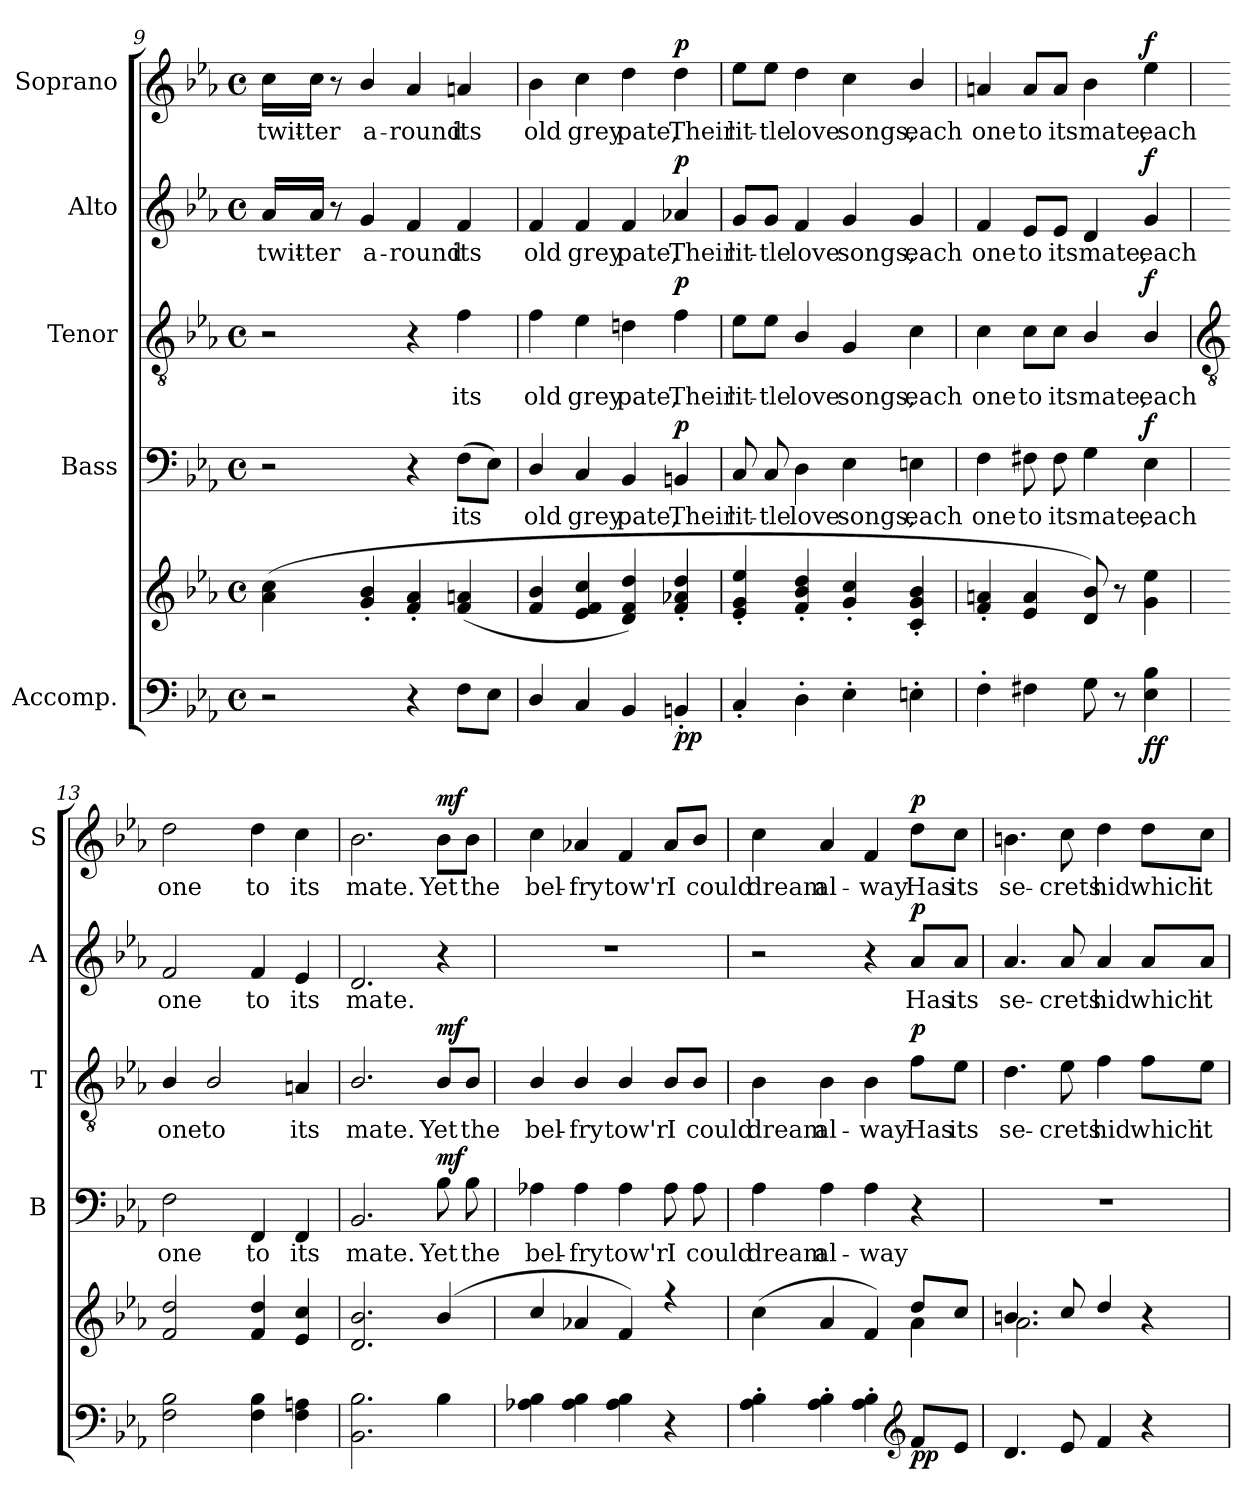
**kern	**kern	**dynam	**kern	**text	**dynam	**kern	**text	**dynam	**kern	**text	**dynam	**kern	**text	**dynam
*part5	*part5	*part5	*part4	*part4	*part4	*part3	*part3	*part3	*part2	*part2	*part2	*part1	*part1	*part1
*staff6	*staff5	*staff5/6	*staff4	*staff4	*staff4	*staff3	*staff3	*staff3	*staff2	*staff2	*staff2	*staff1	*staff1	*staff1
*I"Accomp.	*	*	*I"Bass	*	*	*I"Tenor	*	*	*I"Alto	*	*	*I"Soprano	*	*
*	*	*	*I'B	*	*	*I'T	*	*	*I'A	*	*	*I'S	*	*
!!LO:LB:g=z
*clefF4	*clefG2	*	*clefF4	*	*	*clefGv2	*	*	*clefG2	*	*	*clefG2	*	*
*k[b-e-a-]	*k[b-e-a-]	*	*k[b-e-a-]	*	*	*k[b-e-a-]	*	*	*k[b-e-a-]	*	*	*k[b-e-a-]	*	*
*E-:	*E-:	*	*E-:	*	*	*E-:	*	*	*E-:	*	*	*E-:	*	*
*M4/4	*M4/4	*	*M4/4	*	*	*M4/4	*	*	*M4/4	*	*	*M4/4	*	*
*met(c)	*met(c)	*	*met(c)	*	*	*met(c)	*	*	*met(c)	*	*	*met(c)	*	*
=9	=9	=9	=9	=9	=9	=9	=9	=9	=9	=9	=9	=9	=9	=9
!	!	!	!	!	!	!	!	!	!	!LO:LY:b	!	!	!LO:LY:b	!
2r	(<4a- 4cc	.	2r	.	.	2r	.	.	16a-/LL	twit-	.	16cc\LL	twit-	.
!	!	!	!	!	!	!	!	!	!	!LO:LY:b	!	!	!LO:LY:b	!
.	.	.	.	.	.	.	.	.	16a-/JJ	-ter	.	16cc\JJ	-ter	.
.	.	.	.	.	.	.	.	.	8r	.	.	8r	.	.
!	!	!	!	!	!	!	!	!	!	!LO:LY:b	!	!	!LO:LY:b	!
.	4g/' 4b-/'	.	.	.	.	.	.	.	4g/	a-	.	4b-/	a-	.
!	!	!	!	!	!	!	!	!	!	!LO:LY:b	!	!	!LO:LY:b	!
4r	4f' 4a-'	.	4r	.	.	4r	.	.	4f	-round	.	4a-	-round	.
!	!	!	!	!LO:LY:b	!	!	!LO:LY:b	!	!	!LO:LY:b	!	!	!LO:LY:b	!
8FL	(<4f 4an	.	(>8FL	its	.	4f	its	.	4f	its	.	4an	its	.
8E-J	.	.	8E-J)	.	.	.	.	.	.	.	.	.	.	.
=10	=10	=10	=10	=10	=10	=10	=10	=10	=10	=10	=10	=10	=10	=10
!	!	!	!	!LO:LY:b	!	!	!LO:LY:b	!	!	!LO:LY:b	!	!	!LO:LY:b	!
4D/	4f 4b-	.	4D/	old	.	4f	old	.	4f	old	.	4b-	old	.
!	!	!	!	!LO:LY:b	!	!	!LO:LY:b	!	!	!LO:LY:b	!	!	!LO:LY:b	!
4C	4e- 4f 4cc	.	4C	grey	.	4e-	grey	.	4f	grey	.	4cc	grey	.
!	!	!	!	!LO:LY:b	!	!	!LO:LY:b	!	!	!LO:LY:b	!	!	!LO:LY:b	!
4BB-	4d 4f 4dd)	.	4BB-	pate,	.	4dn	pate,	.	4f	pate,	.	4dd	pate,	.
!	!	!LO:DY:b=2	!	!LO:LY:b	!	!	!LO:LY:b	!	!	!LO:LY:b	!	!	!LO:LY:b	!
!	!	!LO:DY:n=1:b	!	!	!LO:DY:b	!	!	!LO:DY:b	!	!	!LO:DY:b	!	!	!LO:DY:b
4BBn'	4f' 4a-X' 4dd'	p p	4BBn	Their	p	4f	Their	p	4a-X	Their	p	4dd	Their	p
=11	=11	=11	=11	=11	=11	=11	=11	=11	=11	=11	=11	=11	=11	=11
!	!	!	!	!LO:LY:b	!	!	!LO:LY:b	!	!	!LO:LY:b	!	!	!LO:LY:b	!
4C'	4e-' 4g' 4ee-'	.	8C	lit-	.	8e-\L	lit-	.	8g/L	lit-	.	8ee-\L	lit-	.
!	!	!	!	!LO:LY:b	!	!	!LO:LY:b	!	!	!LO:LY:b	!	!	!LO:LY:b	!
.	.	.	8C	-tle	.	8e-\J	-tle	.	8g/J	-tle	.	8ee-\J	-tle	.
!	!	!	!	!LO:LY:b	!	!	!LO:LY:b	!	!	!LO:LY:b	!	!	!LO:LY:b	!
4D'	4f' 4b-' 4dd'	.	4D	love	.	4B-/	love	.	4f	love	.	4dd	love	.
!	!	!	!	!LO:LY:b	!	!	!LO:LY:b	!	!	!LO:LY:b	!	!	!LO:LY:b	!
4E-'	4g' 4cc'	.	4E-	songs,	.	4G	songs,	.	4g	songs,	.	4cc	songs,	.
!	!	!	!	!LO:LY:b	!	!	!LO:LY:b	!	!	!LO:LY:b	!	!	!LO:LY:b	!
4En'	4c/' 4g/' 4b-/'	.	4En	each	.	4c	each	.	4g	each	.	4b-/	each	.
=12	=12	=12	=12	=12	=12	=12	=12	=12	=12	=12	=12	=12	=12	=12
!	!	!	!	!LO:LY:b	!	!	!LO:LY:b	!	!	!LO:LY:b	!	!	!LO:LY:b	!
4F'	4f' 4an'	.	4F	one	.	4c	one	.	4f	one	.	4an	one	.
!	!	!	!	!LO:LY:b	!	!	!LO:LY:b	!	!	!LO:LY:b	!	!	!LO:LY:b	!
4F#X	4e- 4a	.	8F#X	to	.	8c\L	to	.	8e-/L	to	.	8a/L	to	.
!	!	!	!	!LO:LY:b	!	!	!LO:LY:b	!	!	!LO:LY:b	!	!	!LO:LY:b	!
.	.	.	8F#	its	.	8c\J	its	.	8e-/J	its	.	8a/J	its	.
!	!	!	!	!LO:LY:b	!	!	!LO:LY:b	!	!	!LO:LY:b	!	!	!LO:LY:b	!
8G	8d 8b-)	.	4G	mate,	.	4B-/	mate,	.	4d	mate,	.	4b-	mate,	.
8r	8r	.	.	.	.	.	.	.	.	.	.	.	.	.
!	!	!LO:DY:b=2	!	!LO:LY:b	!	!	!LO:LY:b	!	!	!LO:LY:b	!	!	!LO:LY:b	!
!	!	!LO:DY:n=1:b	!	!	!LO:DY:b	!	!	!LO:DY:b	!	!	!LO:DY:b	!	!	!LO:DY:b
4E- 4B-	4g 4ee-	f f	4E-	each	f	4B-/	each	f	4g	each	f	4ee-	each	f
!!LO:LB:g=z
=13	=13	=13	=13	=13	=13	=13	=13	=13	=13	=13	=13	=13	=13	=13
*	*	*	*	*	*	*clefGv2	*	*	*	*	*	*	*	*
*	*^	*	*	*	*	*	*	*	*	*	*	*	*	*
!	!	!	!	!	!LO:LY:b	!	!	!LO:LY:b	!	!	!LO:LY:b	!	!	!LO:LY:b	!
2F 2B-	2f 2dd	1ryy	.	2F	one	.	4B-/	one	.	2f	one	.	2dd	one	.
!	!	!	!	!	!	!	!	!LO:LY:b	!	!	!	!	!	!	!
.	.	.	.	.	.	.	2B-/	to	.	.	.	.	.	.	.
!	!	!	!	!	!LO:LY:b	!	!	!	!	!	!LO:LY:b	!	!	!LO:LY:b	!
4F 4B-	4f 4dd	.	.	4FF	to	.	.	.	.	4f	to	.	4dd	to	.
!	!	!	!	!	!LO:LY:b	!	!	!LO:LY:b	!	!	!LO:LY:b	!	!	!LO:LY:b	!
4F 4An	4e- 4cc	.	.	4FF	its	.	4An	its	.	4e-	its	.	4cc	its	.
=14	=14	=14	=14	=14	=14	=14	=14	=14	=14	=14	=14	=14	=14	=14	=14
!	!	!	!	!	!LO:LY:b	!	!	!LO:LY:b	!	!	!LO:LY:b	!	!	!LO:LY:b	!
2.BB- 2.B-	2.d 2.b-	1ryy	.	2.BB-	mate.	.	2.B-/	mate.	.	2.d	mate.	.	2.b-	mate.	.
!	!	!	!LO:DY:b=2	!	!LO:LY:b	!	!	!LO:LY:b	!	!	!	!	!	!LO:LY:b	!
!	!	!	!LO:DY:n=1:b	!	!	!LO:DY:b	!	!	!LO:DY:b	!	!	!	!	!	!LO:DY:b
4B-	(<4b-	.	mf mf	8B-	Yet	mf	8B-/L	Yet	mf	4r	.	.	8b-\L	Yet	mf
!	!	!	!	!	!LO:LY:b	!	!	!LO:LY:b	!	!	!	!	!	!LO:LY:b	!
.	.	.	.	8B-	the	.	8B-/J	the	.	.	.	.	8b-\J	the	.
=15	=15	=15	=15	=15	=15	=15	=15	=15	=15	=15	=15	=15	=15	=15	=15
!	!	!	!	!	!LO:LY:b	!	!	!LO:LY:b	!	!	!	!	!	!LO:LY:b	!
4A-X 4B-	4cc	1ryy	.	4A-X	bel-	.	4B-/	bel-	.	1r	.	.	4cc	bel-	.
!	!	!	!	!	!LO:LY:b	!	!	!LO:LY:b	!	!	!	!	!	!LO:LY:b	!
4A- 4B-	4a-X	.	.	4A-	-fry	.	4B-/	-fry	.	.	.	.	4a-X	-fry	.
!	!	!	!	!	!LO:LY:b	!	!	!LO:LY:b	!	!	!	!	!	!LO:LY:b	!
4A- 4B-	4f)	.	.	4A-	tow'r	.	4B-/	tow'r	.	.	.	.	4f	tow'r	.
!	!	!	!	!	!LO:LY:b	!	!	!LO:LY:b	!	!	!	!	!	!LO:LY:b	!
4r	4r	.	.	8A-	I	.	8B-/L	I	.	.	.	.	8a-/L	I	.
!	!	!	!	!	!LO:LY:b	!	!	!LO:LY:b	!	!	!	!	!	!LO:LY:b	!
.	.	.	.	8A-	could	.	8B-/J	could	.	.	.	.	8b-/J	could	.
=16	=16	=16	=16	=16	=16	=16	=16	=16	=16	=16	=16	=16	=16	=16	=16
!	!	!	!	!	!LO:LY:b	!	!	!LO:LY:b	!	!	!	!	!	!LO:LY:b	!
4A-' 4B-'	(<4cc	2.ryy	.	4A-	dream	.	4B-	dream	.	2r	.	.	4cc	dream	.
!	!	!	!	!	!LO:LY:b	!	!	!LO:LY:b	!	!	!	!	!	!LO:LY:b	!
4A-' 4B-'	4a-	.	.	4A-	al-	.	4B-	al-	.	.	.	.	4a-	al-	.
!	!	!	!	!	!LO:LY:b	!	!	!LO:LY:b	!	!	!	!	!	!LO:LY:b	!
4A-' 4B-'	4f)	.	.	4A-	-way	.	4B-	-way	.	4r	.	.	4f	-way	.
*clefG2	*	*	*	*	*	*	*	*	*	*	*	*	*	*	*
!	!	!	!LO:DY:b=2	!	!	!	!	!LO:LY:b	!	!	!LO:LY:b	!	!	!LO:LY:b	!
!	!	!	!LO:DY:n=1:b	!	!	!	!	!	!LO:DY:b	!	!	!LO:DY:b	!	!	!LO:DY:b
8fL	8dd/L	4a-\	p p	4r	.	.	8f\L	Has	p	8a-/L	Has	p	8dd\L	Has	p
!	!	!	!	!	!	!	!	!LO:LY:b	!	!	!LO:LY:b	!	!	!LO:LY:b	!
8e-J	8cc/J	.	.	.	.	.	8e-\J	its	.	8a-/J	its	.	8cc\J	its	.
=17	=17	=17	=17	=17	=17	=17	=17	=17	=17	=17	=17	=17	=17	=17	=17
!	!	!	!	!	!	!	!	!LO:LY:b	!	!	!LO:LY:b	!	!	!LO:LY:b	!
4.d	4.bn/	2.a-\	.	1r	.	.	4.d	se-	.	4.a-	se-	.	4.bn	se-	.
!	!	!	!	!	!	!	!	!LO:LY:b	!	!	!LO:LY:b	!	!	!LO:LY:b	!
8e-	8cc/	.	.	.	.	.	8e-	-crets	.	8a-	-crets	.	8cc	-crets	.
!	!	!	!	!	!	!	!	!LO:LY:b	!	!	!LO:LY:b	!	!	!LO:LY:b	!
4f	4dd/	.	.	.	.	.	4f	hid	.	4a-	hid	.	4dd	hid	.
!	!	!	!	!	!	!	!	!LO:LY:b	!	!	!LO:LY:b	!	!	!LO:LY:b	!
4r	4r	4ryy	.	.	.	.	8f\L	which	.	8a-/L	which	.	8dd\L	which	.
!	!	!	!	!	!	!	!	!LO:LY:b	!	!	!LO:LY:b	!	!	!LO:LY:b	!
.	.	.	.	.	.	.	8e-\J	it	.	8a-/J	it	.	8cc\J	it	.
*	*v	*v	*	*	*	*	*	*	*	*	*	*	*	*	*
=	=	=	=	=	=	=	=	=	=	=	=	=	=	=
*-	*-	*-	*-	*-	*-	*-	*-	*-	*-	*-	*-	*-	*-	*-
